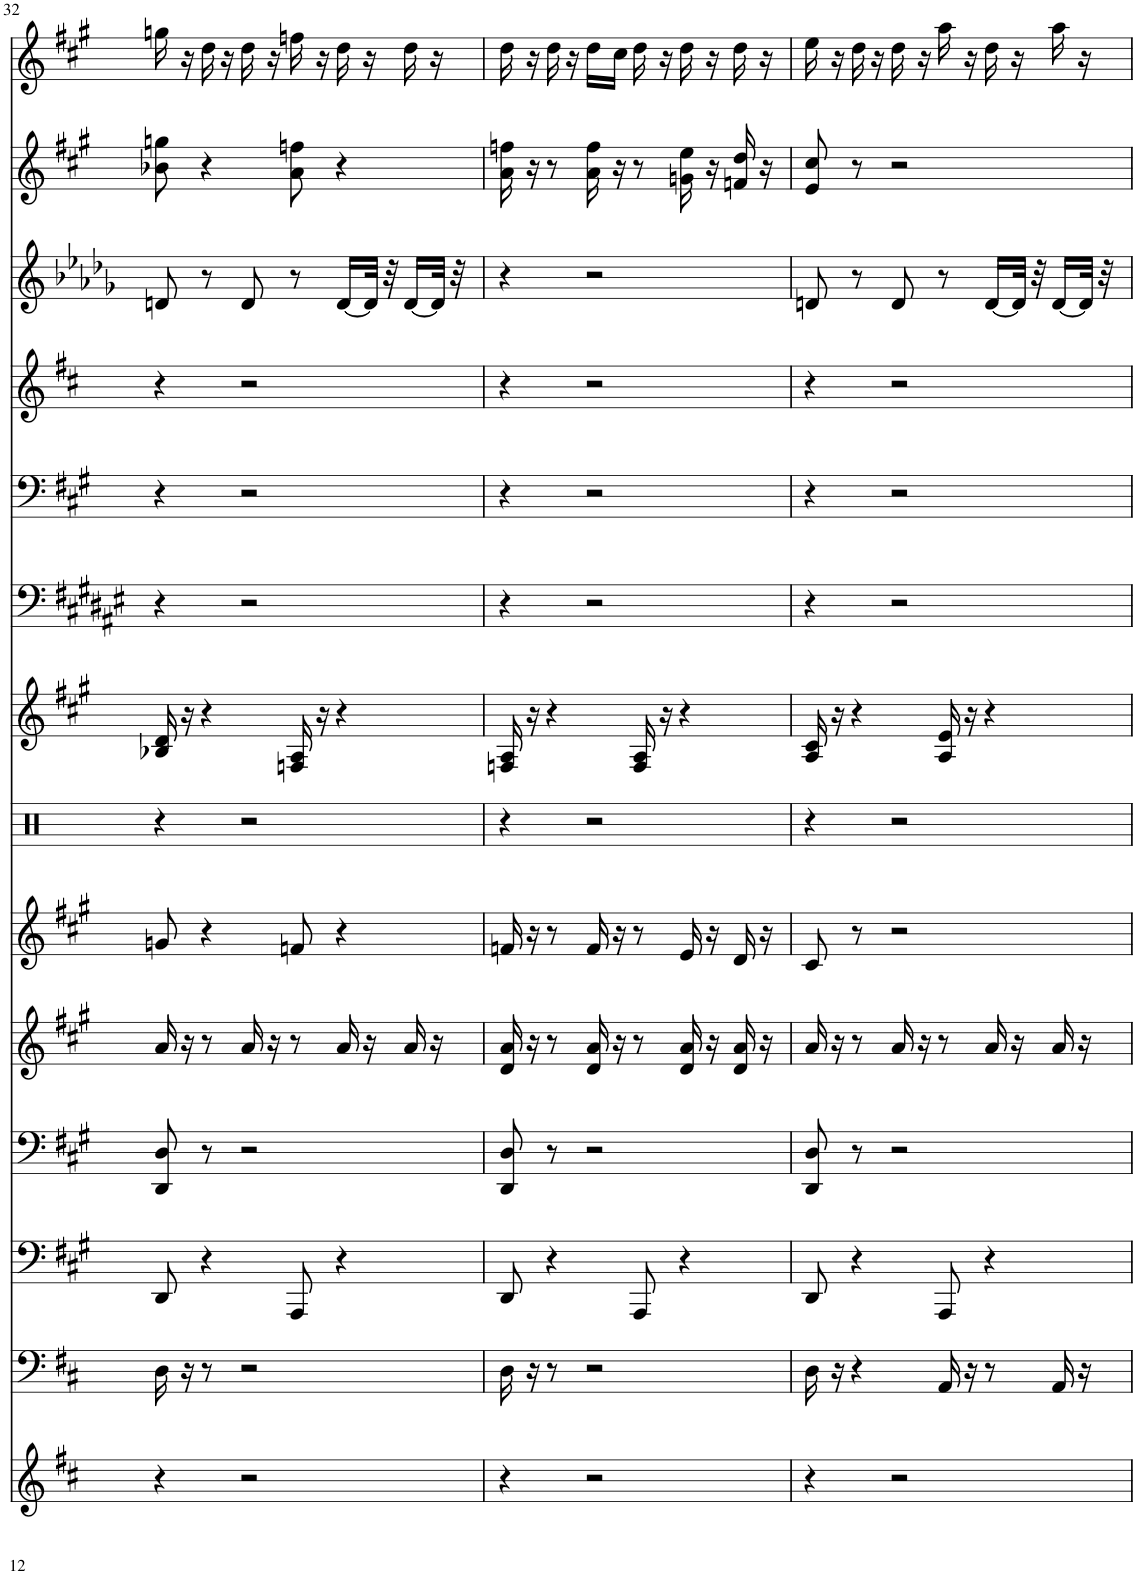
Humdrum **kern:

**kern	**kern	**kern	**kern	**kern	**kern	**kern	**kern	**kern	**kern	**kern	**kern	**kern	**kern
*part14	*part13	*part12	*part11	*part10	*part9	*part8	*part7	*part6	*part5	*part4	*part3	*part2	*part1
*staff14	*staff13	*staff12	*staff11	*staff10	*staff9	*staff8	*staff7	*staff6	*staff5	*staff4	*staff3	*staff2	*staff1
*I"Brass	*I"Timpani	*I"D.Basses	*I"Cellos	*I"Violas	*I"Violins	*I"Cymbals	*I"Male-voice Choir	*I"Tuba	*I"Trombones	*I"Trumpet I	*I"French Horns	*I"2 Violins	*I"Trumpet II
*I'Brs	*I'Timp	*	*	*	*	*	*I'Ch	*I'Tba	*I'Trb	*I'Tpt	*I'Hn	*	*I'Tpt
!!LO:PB:g=z
*clefG2	*clefF4	*clefF4	*clefF4	*clefG2	*clefG2	*clefX	*clefG2	*clefF4	*clefF4	*clefG2	*clefG2	*clefG2	*clefG2
*	*	*Trd7c12	*	*	*	*	*	*	*	*Trd1c2	*Trd4c7	*	*Trd1c2
*k[f#c#]	*k[f#c#]	*k[f#c#g#]	*k[f#c#g#]	*k[f#c#g#]	*k[f#c#g#]	*k[]	*k[f#c#g#]	*k[f#c#g#d#a#e#]	*k[f#c#g#]	*k[f#c#]	*k[b-e-a-d-g-]	*k[f#c#g#]	*k[f#c#g#]
*M6/8	*M6/8	*M6/8	*M6/8	*M6/8	*M6/8	*M6/8	*M6/8	*M6/8	*M6/8	*M6/8	*M6/8	*M6/8	*M6/8
=32	=32	=32	=32	=32	=32	=32	=32	=32	=32	=32	=32	=32	=32
4r	16D\	8DD/	8DD/ 8D/	16a/	8gn/	4r	16B-X/ 16d/	4r	4r	4r	8dn/	8b-X\ 8ggn\	16ggn\
.	16r	.	.	16r	.	.	16r	.	.	.	.	.	16r
.	8r	4r	8r	8r	4r	.	4r	.	.	.	8r	4r	16dd\
.	.	.	.	.	.	.	.	.	.	.	.	.	16r
2r	2r	.	2r	16a/	.	2r	.	2r	2r	2r	8d/	.	16dd\
.	.	.	.	16r	.	.	.	.	.	.	.	.	16r
.	.	8AAA/	.	8r	8fn/	.	16Fn/ 16A/	.	.	.	8r	8a\ 8ffn\	16ffn\
.	.	.	.	.	.	.	16r	.	.	.	.	.	16r
.	.	4r	.	16a/	4r	.	4r	.	.	.	[16d/LL	4r	16dd\
.	.	.	.	16r	.	.	.	.	.	.	32d/JJk]	.	16r
.	.	.	.	.	.	.	.	.	.	.	32r	.	.
.	.	.	.	16a/	.	.	.	.	.	.	[16d/LL	.	16dd\
.	.	.	.	16r	.	.	.	.	.	.	32d/JJk]	.	16r
.	.	.	.	.	.	.	.	.	.	.	32r	.	.
=33	=33	=33	=33	=33	=33	=33	=33	=33	=33	=33	=33	=33	=33
4r	16D\	8DD/	8DD/ 8D/	16d/ 16a/	16fn/	4r	16Fn/ 16A/	4r	4r	4r	4r	16a\ 16ffn\	16dd\
.	16r	.	.	16r	16r	.	16r	.	.	.	.	16r	16r
.	8r	4r	8r	8r	8r	.	4r	.	.	.	.	8r	16dd\
.	.	.	.	.	.	.	.	.	.	.	.	.	16r
2r	2r	.	2r	16d/ 16a/	16f/	2r	.	2r	2r	2r	2r	16a\ 16ff\	16dd\LL
.	.	.	.	16r	16r	.	.	.	.	.	.	16r	16cc#\JJ
.	.	8AAA/	.	8r	8r	.	16F/ 16A/	.	.	.	.	8r	16dd\
.	.	.	.	.	.	.	16r	.	.	.	.	.	16r
.	.	4r	.	16d/ 16a/	16e/	.	4r	.	.	.	.	16gn\ 16ee\	16dd\
.	.	.	.	16r	16r	.	.	.	.	.	.	16r	16r
.	.	.	.	16d/ 16a/	16d/	.	.	.	.	.	.	16fn/ 16dd/	16dd\
.	.	.	.	16r	16r	.	.	.	.	.	.	16r	16r
=34	=34	=34	=34	=34	=34	=34	=34	=34	=34	=34	=34	=34	=34
4r	16D\	8DD/	8DD/ 8D/	16a/	8c#/	4r	16A/ 16c#/	4r	4r	4r	8dn/	8e/ 8cc#/	16ee\
.	16r	.	.	16r	.	.	16r	.	.	.	.	.	16r
.	4r	4r	8r	8r	8r	.	4r	.	.	.	8r	8r	16dd\
.	.	.	.	.	.	.	.	.	.	.	.	.	16r
2r	.	.	2r	16a/	2r	2r	.	2r	2r	2r	8d/	2r	16dd\
.	.	.	.	16r	.	.	.	.	.	.	.	.	16r
.	16AA/	8AAA/	.	8r	.	.	16A/ 16e/	.	.	.	8r	.	16aa\
.	16r	.	.	.	.	.	16r	.	.	.	.	.	16r
.	8r	4r	.	16a/	.	.	4r	.	.	.	[16d/LL	.	16dd\
.	.	.	.	16r	.	.	.	.	.	.	32d/JJk]	.	16r
.	.	.	.	.	.	.	.	.	.	.	32r	.	.
.	16AA/	.	.	16a/	.	.	.	.	.	.	[16d/LL	.	16aa\
.	16r	.	.	16r	.	.	.	.	.	.	32d/JJk]	.	16r
.	.	.	.	.	.	.	.	.	.	.	32r	.	.
=	=	=	=	=	=	=	=	=	=	=	=	=	=
*-	*-	*-	*-	*-	*-	*-	*-	*-	*-	*-	*-	*-	*-
